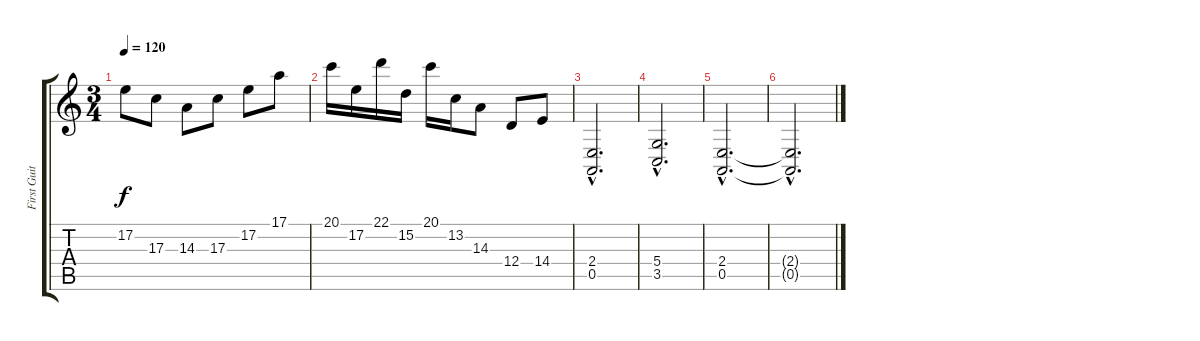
\track ("First Guitar" "First Guit") {instrument acousticgrandpiano}
\staff {score tabs}
\tuning (E4 B3 G3 D3 A2 E2) {hide}
\ts (3 4)
\tempo 120
\clef g2
\ks c
17.2.8{dy f} 17.3.8 14.3.8 17.3.8 17.2.8 17.1.8 |
20.1.16 17.2.16 22.1.16 15.2.16 20.1.16 13.2.16 14.3.8 12.4.8 14.4.8 |
(2.4{hac} 0.5{hac}).2{d} |
(5.4{hac} 3.5{hac}).2{d} |
(2.4{hac} 0.5{hac}).2{d} |
(2.4{hac t} 0.5{hac t}).2{d}
